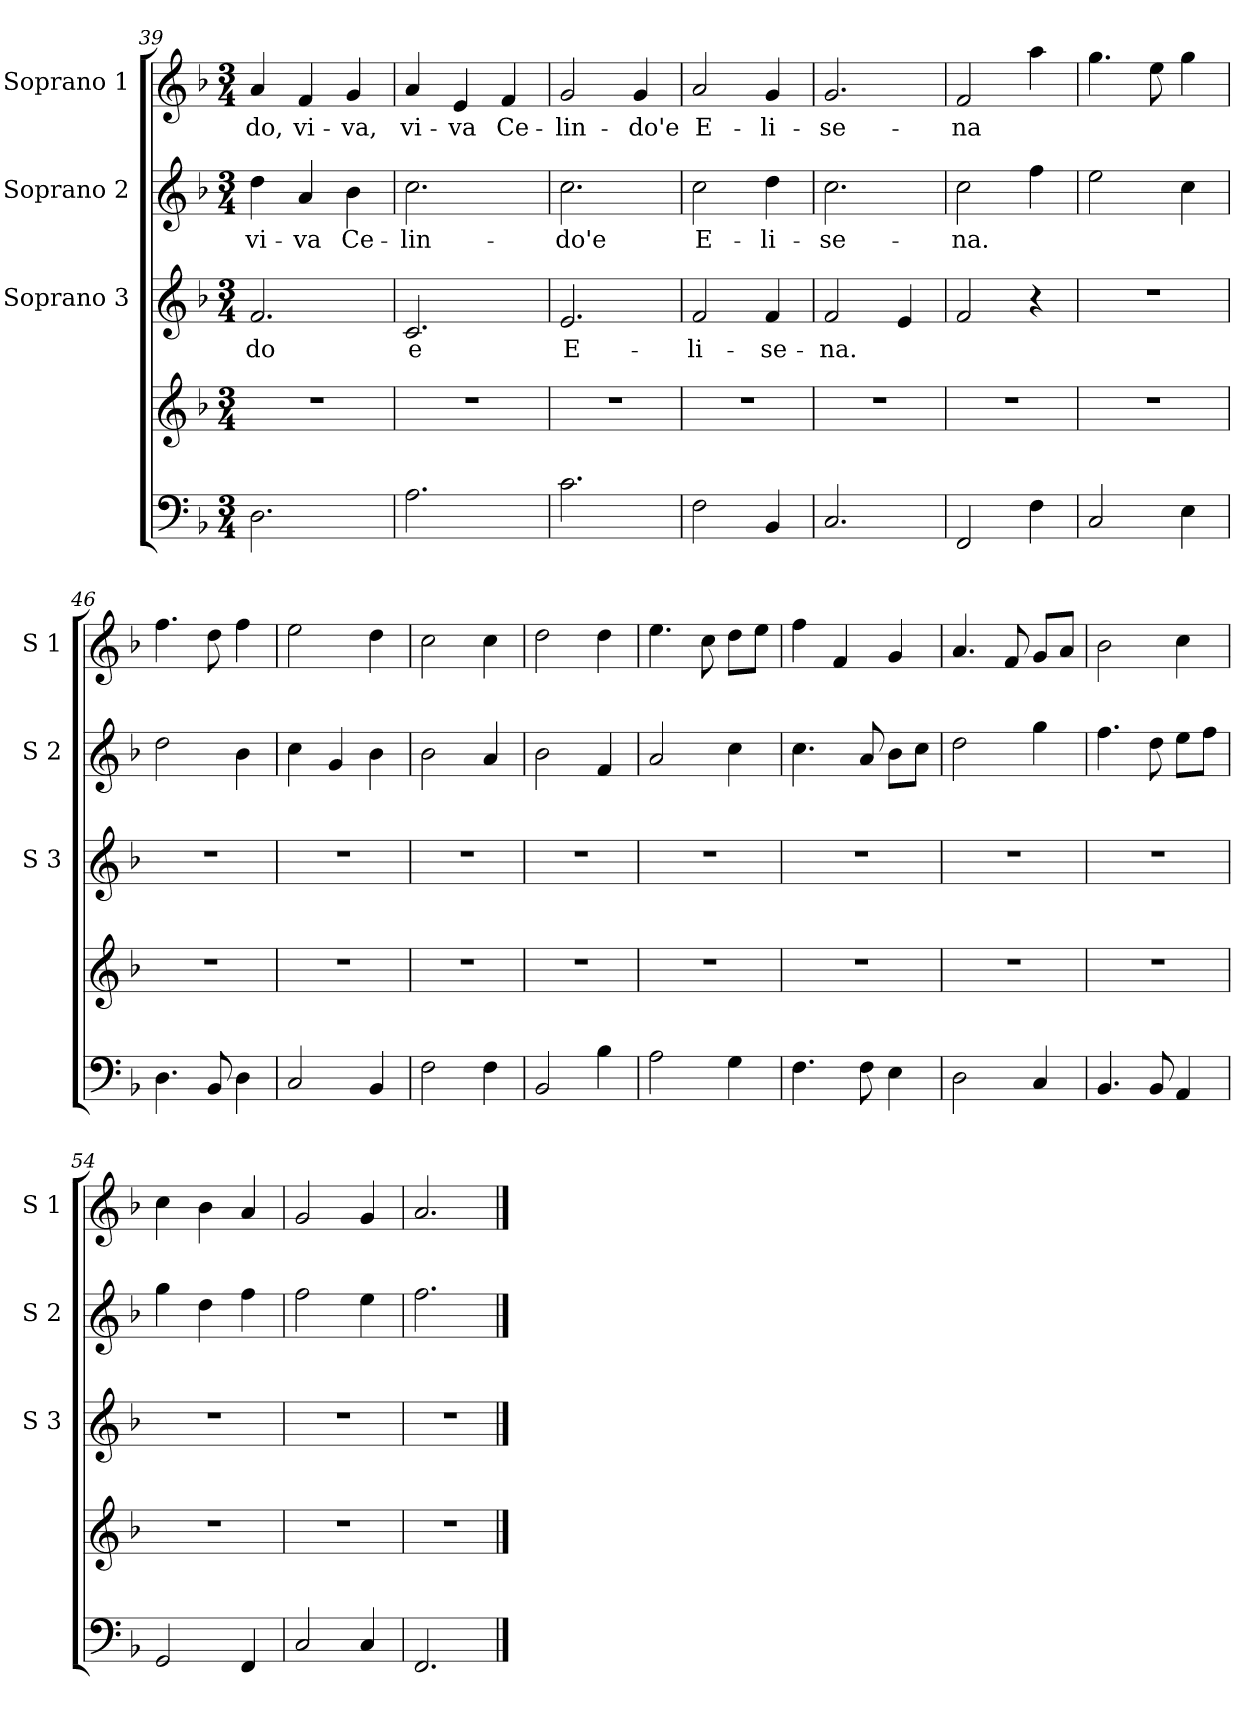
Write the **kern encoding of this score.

**kern	**kern	**kern	**text	**kern	**text	**kern	**text
*part4	*part4	*part3	*part3	*part2	*part2	*part1	*part1
*staff5	*staff4	*staff3	*staff3	*staff2	*staff2	*staff1	*staff1
*	*	*I"Soprano 3	*	*I"Soprano 2	*	*I"Soprano 1	*
*	*	*I'S 3	*	*I'S 2	*	*I'S 1	*
*clefF4	*clefG2	*clefG2	*	*clefG2	*	*clefG2	*
*k[b-]	*k[b-]	*k[b-]	*	*k[b-]	*	*k[b-]	*
*F:	*F:	*F:	*	*F:	*	*F:	*
*M3/4	*M3/4	*M3/4	*	*M3/4	*	*M3/4	*
=39	=39	=39	=39	=39	=39	=39	=39
2.D\	2.r	2.f/	-do	4dd\	vi-	4a/	-do,
.	.	.	.	4a/	-va	4f/	vi-
.	.	.	.	4b-\	Ce-	4g/	-va,
=40	=40	=40	=40	=40	=40	=40	=40
2.A\	2.r	2.c/	e	2.cc\	-lin-	4a/	vi-
.	.	.	.	.	.	4e/	-va
.	.	.	.	.	.	4f/	Ce-
!!LO:PB:g=z
=41	=41	=41	=41	=41	=41	=41	=41
2.c\	2.r	2.e/	E-	2.cc\	-do'e	2g/	-lin-
.	.	.	.	.	.	4g/	-do'e
=42	=42	=42	=42	=42	=42	=42	=42
2F\	2.r	2f/	-li-	2cc\	E-	2a/	E-
4BB-/	.	4f/	-se-	4dd\	-li-	4g/	-li-
=43	=43	=43	=43	=43	=43	=43	=43
2.C/	2.r	2f/	-na.	2.cc\	-se-	2.g/	-se-
.	.	4e/	.	.	.	.	.
=44	=44	=44	=44	=44	=44	=44	=44
2FF/	2.r	2f/	.	2cc\	-na.	2f/	-na
4F\	.	4r	.	4ff\	.	4aa\	.
=45	=45	=45	=45	=45	=45	=45	=45
2C/	2.r	2.r	.	2ee\	.	4.gg\	.
.	.	.	.	.	.	8ee\	.
4E\	.	.	.	4cc\	.	4gg\	.
=46	=46	=46	=46	=46	=46	=46	=46
4.D\	2.r	2.r	.	2dd\	.	4.ff\	.
8BB-/	.	.	.	.	.	8dd\	.
4D\	.	.	.	4b-\	.	4ff\	.
=47	=47	=47	=47	=47	=47	=47	=47
2C/	2.r	2.r	.	4cc\	.	2ee\	.
.	.	.	.	4g/	.	.	.
4BB-/	.	.	.	4b-\	.	4dd\	.
=48	=48	=48	=48	=48	=48	=48	=48
2F\	2.r	2.r	.	2b-\	.	2cc\	.
4F\	.	.	.	4a/	.	4cc\	.
!!LO:LB:g=z
=49	=49	=49	=49	=49	=49	=49	=49
2BB-/	2.r	2.r	.	2b-\	.	2dd\	.
4B-\	.	.	.	4f/	.	4dd\	.
=50	=50	=50	=50	=50	=50	=50	=50
2A\	2.r	2.r	.	2a/	.	4.ee\	.
.	.	.	.	.	.	8cc\	.
4G\	.	.	.	4cc\	.	8dd\L	.
.	.	.	.	.	.	8ee\J	.
=51	=51	=51	=51	=51	=51	=51	=51
4.F\	2.r	2.r	.	4.cc\	.	4ff\	.
.	.	.	.	.	.	4f/	.
8F\	.	.	.	8a/	.	.	.
4E\	.	.	.	8b-\L	.	4g/	.
.	.	.	.	8cc\J	.	.	.
=52	=52	=52	=52	=52	=52	=52	=52
2D\	2.r	2.r	.	2dd\	.	4.a/	.
.	.	.	.	.	.	8f/	.
4C/	.	.	.	4gg\	.	8g/L	.
.	.	.	.	.	.	8a/J	.
=53	=53	=53	=53	=53	=53	=53	=53
4.BB-/	2.r	2.r	.	4.ff\	.	2b-\	.
8BB-/	.	.	.	8dd\	.	.	.
4AA/	.	.	.	8ee\L	.	4cc\	.
.	.	.	.	8ff\J	.	.	.
=54	=54	=54	=54	=54	=54	=54	=54
2GG/	2.r	2.r	.	4gg\	.	4cc\	.
.	.	.	.	4dd\	.	4b-\	.
4FF/	.	.	.	4ff\	.	4a/	.
=55	=55	=55	=55	=55	=55	=55	=55
2C/	2.r	2.r	.	2ff\	.	2g/	.
4C/	.	.	.	4ee\	.	4g/	.
=56	=56	=56	=56	=56	=56	=56	=56
2.FF/	2.r	2.r	.	2.ff\	.	2.a/	.
==	==	==	==	==	==	==	==
*-	*-	*-	*-	*-	*-	*-	*-
